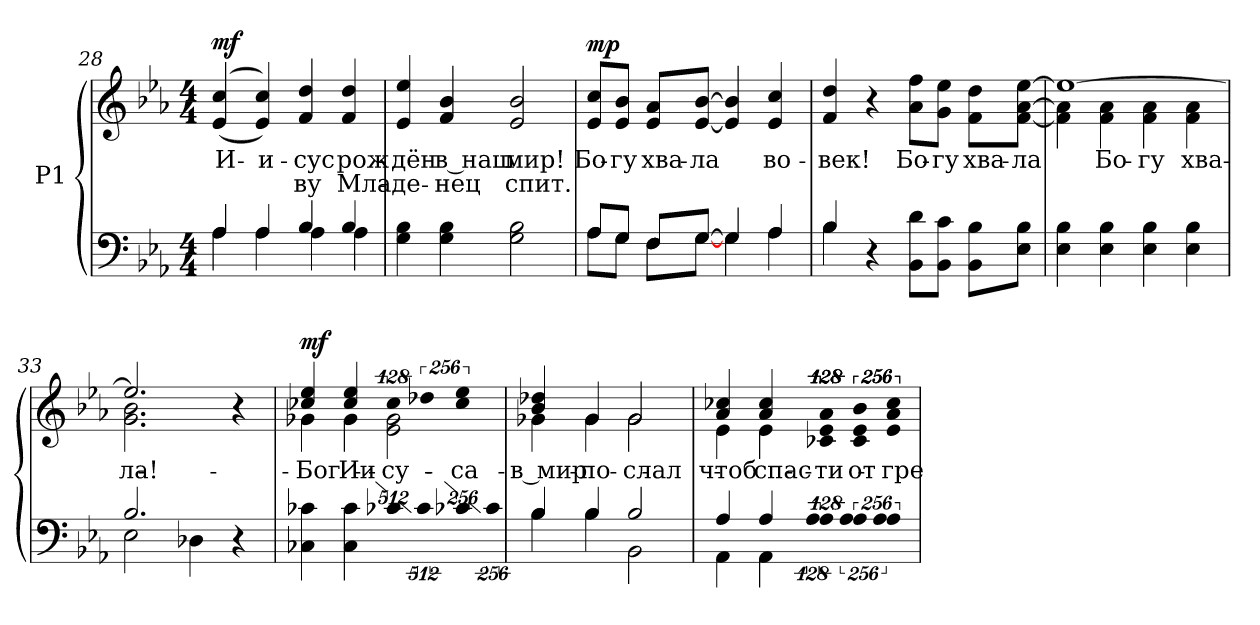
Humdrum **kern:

**kern	**kern	**text	**text	**dynam
*part1	*part1	*part1	*part1	*part1
*staff2	*staff1	*staff1	*staff1	*staff1/2
*I"P1	*	*	*	*
*clefF4	*clefG2	*	*	*
*k[b-e-a-]	*k[b-e-a-]	*	*	*
*E-:	*E-:	*	*	*
*M4/4	*M4/4	*	*	*
=28	=28	=28	=28	=28
*^	*	*	*	*
!	!	!	!LO:LY:b:color=#000000	!	!
4A-i/	4A-i\	((4e-i/ 4cci	И-	.	mf
!	!	!	!LO:LY:b:color=#000000	!	!
4A-i/	4A-i\	4e-i/ 4cci))	-и-	.	.
!	!	!	!LO:LY:b:color=#000000	!LO:LY:b:color=#000000	!
4B-i/	4A-i\	4fi/ 4ddi	-сус	-ву	.
!	!	!	!LO:LY:b:color=#000000	!LO:LY:b:color=#000000	!
4B-i/	4A-i\	4fi/ 4ddi	рож-	Мла-	.
*v	*v	*	*	*	*
!!LO:PB:g=z
=29	=29	=29	=29	=29
*^	*	*	*	*
!	!	!	!LO:LY:b:color=#000000	!LO:LY:b:color=#000000	!
*v	*v	*	*	*	*
4Gi\ 4B-i	4e-i/ 4ee-i	-дён	-де-	.
!	!	!LO:LY:b:color=#000000	!LO:LY:b:color=#000000	!
4Gi\ 4B-i	4fi/ 4b-i	в наш	-нец	.
!	!	!LO:LY:b:color=#000000	!LO:LY:b:color=#000000	!
2Gi\ 2B-i	2e-i/ 2b-i	мир!	спит.	.
=30	=30	=30	=30	=30
*^	*	*	*	*
!	!	!	!LO:LY:b:color=#000000	!	!
8A-i/L	8A-i\L	8e-i/ 8cci/L	Бо-	.	mp
!	!	!	!LO:LY:b:color=#000000	!	!
8Gi/J	8Gi\J	8e-i/ 8b-i/J	-гу	.	.
!	!	!	!LO:LY:b:color=#000000	!	!
8Fi/L	8Fi\L	8e-i/ 8a-i/L	хва-	.	.
!	!	!	!LO:LY:b:color=#000000	!	!
[>8Gi/J	[<8Gi\J	[<8e-i/ [>8b-i/J	-ла	.	.
4Gi/]	4Gi\	4e-i/] 4b-i]	.	.	.
!	!	!	!LO:LY:b:color=#000000	!	!
4A-i/	4A-i\	4e-i/ 4cci	во-	.	.
=31	=31	=31	=31	=31	=31
!	!	!	!LO:LY:b:color=#000000	!	!
4B-i/	4B-i\	4fi/ 4ddi	-век!	.	.
4r	2.ryy	4r	.	.	.
!	!	!	!LO:LY:b:color=#000000	!	!
8BB-i\ 8di\L	.	8a-i\ 8ffi\L	Бо-	.	.
!	!	!	!LO:LY:b:color=#000000	!	!
8BB-i\ 8ci\J	.	8gi\ 8ee-i\J	-гу	.	.
!	!	!	!LO:LY:b:color=#000000	!	!
8BB-i\ 8B-i\L	.	8fi\ 8ddi\L	хва-	.	.
!	!	!	!LO:LY:b:color=#000000	!	!
8E-i\ 8B-i\J	.	[<8fi\ [<8a-i\ [>8ee-i\J	-ла	.	.
*v	*v	*	*	*	*
=32	=32	=32	=32	=32
*	*^	*	*	*
4E-i\ 4B-i	1ee-i_>	4fi\] 4a-i]	.	.	.
!	!	!	!LO:LY:b:color=#000000	!	!
4E-i\ 4B-i	.	4fi\ 4a-i	Бо-	.	.
!	!	!	!LO:LY:b:color=#000000	!	!
4E-i\ 4B-i	.	4fi\ 4a-i	-гу	.	.
!	!	!	!LO:LY:b:color=#000000	!	!
4E-i\ 4B-i	.	4fi\ 4a-i	хва-	.	.
=33	=33	=33	=33	=33	=33
*^	*	*	*	*	*
!	!	!	!	!LO:LY:b:color=#000000	!	!
2.B-i/	2E-i\	2.ee-i/]	2.gi\ 2.b-i	-ла!	.	.
.	4D-Xi\	.	.	.	.	.
4r	4ryy	4r	4ryy	.	.	.
!!LO:LB:g=z	!!
=34	=34	=34	=34	=34	=34	=34
!	!	!	!	!LO:LY:b:color=#000000	!	!
4C-Xi\ 4c-Xi	2ryy	4cc-Xi/ 4ee-i	4g-Xi\	Бог	.	mf
!	!	!	!	!LO:LY:b:color=#000000	!	!
4C-i\ 4c-i	.	4cc-i/ 4ee-i	4g-i\	Ии-	.	.
!LO:N:vis=2	!LO:N:vis=2	!LO:N:vis=4	!	!	!	!
!	!	!	!	!LO:LY:b:color=#000000	!	!
1024%341c-i/	1024%341c-Xi\	512%85cc-i/	2e-i\ 2g-i	-су-	.	.
!	!	!LO:N:vis=4	!	!	!	!
.	.	1024%171dd-Xi/	.	.	.	.
!LO:N:vis=4	!LO:N:vis=4	!LO:N:vis=4	!	!	!	!
!	!	!	!	!LO:LY:b:color=#000000	!	!
1024%171c-i/	1024%171c-Xi\	1024%171cc-i/ 1024%171ee-i	.	-са	.	.
=35	=35	=35	=35	=35	=35	=35
!	!	!	!	!LO:LY:b:color=#000000	!	!
4B-i/	4B-i\	4b-i/ 4dd-Xi	4g-Xi\	в мир	.	.
!	!	!	!	!LO:LY:b:color=#000000	!	!
4B-i/	4B-i\	4g-i/	4g-i\	по-	.	.
!	!	!	!	!LO:LY:b:color=#000000	!	!
2B-i/	2BB-i\	2g-i/	2g-i\	-слал	.	.
=36	=36	=36	=36	=36	=36	=36
!	!	!	!	!LO:LY:b:color=#000000	!	!
4A-i/	4AA-i\	4a-i/ 4cc-Xi	4e-i\	чтоб	.	.
!	!	!	!	!LO:LY:b:color=#000000	!	!
4A-i/	4AA-i\	4a-i/ 4cc-i	4e-i\	спас-	.	.
!LO:N:vis=4	!LO:N:vis=4	!LO:N:vis=4	!	!	!	!
!	!	!	!LO:N:vis=4	!LO:LY:b:color=#000000	!	!
512%85A-i/	512%85A-i\	512%85a-i/	512%85c-Xi\ 512%85e-i	-ти	.	.
!LO:N:vis=4	!LO:N:vis=4	!LO:N:vis=4	!	!	!	!
!	!	!	!LO:N:vis=4	!LO:LY:b:color=#000000	!	!
1024%171A-i/	1024%171A-i\	1024%171b-i/	1024%171c-i\ 1024%171e-i	от	.	.
!LO:N:vis=4	!LO:N:vis=4	!LO:N:vis=4	!	!	!	!
!	!	!	!LO:N:vis=4	!LO:LY:b:color=#000000	!	!
1024%171A-i/	1024%171A-i\	1024%171a-i/ 1024%171cc-i	1024%171e-i\	гре-	.	.
*v	*v	*	*	*	*	*
*	*v	*v	*	*	*
=	=	=	=	=
*-	*-	*-	*-	*-
